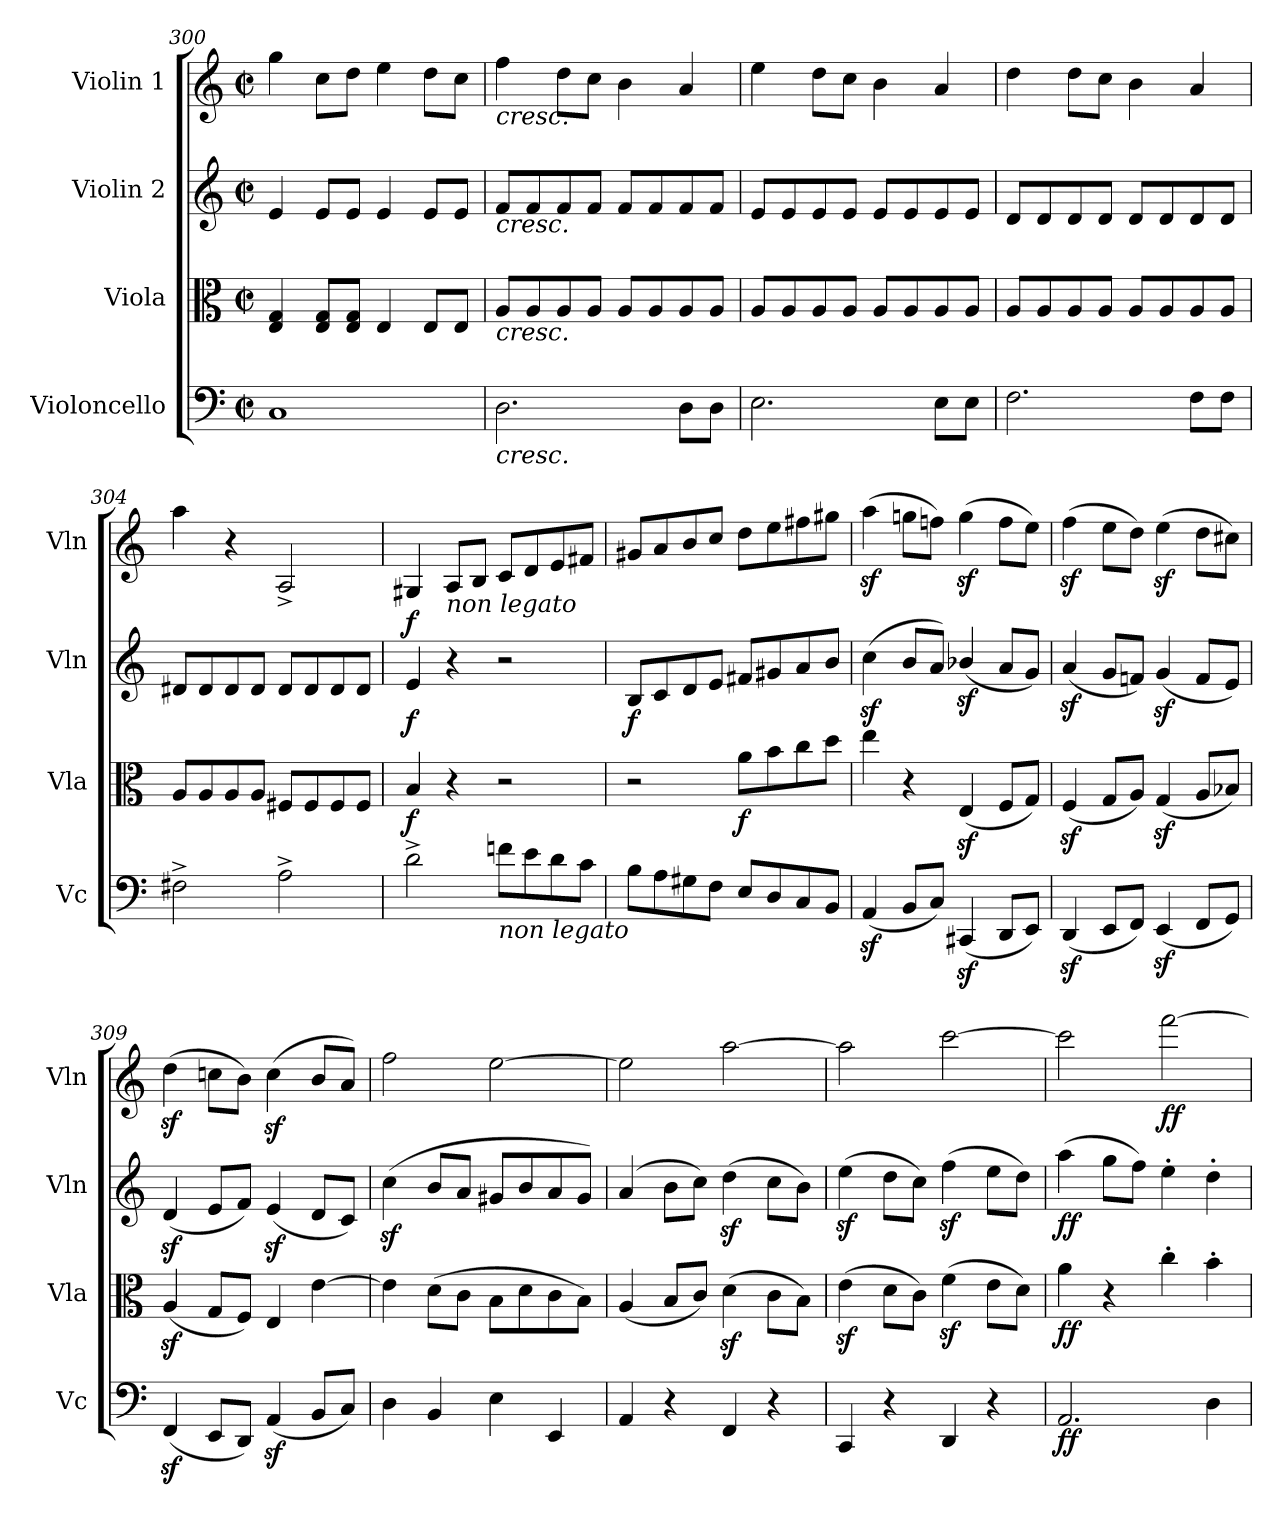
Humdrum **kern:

**kern	**dynam	**kern	**dynam	**kern	**dynam	**kern	**dynam
*part4	*part4	*part3	*part3	*part2	*part2	*part1	*part1
*staff4	*staff4	*staff3	*staff3	*staff2	*staff2	*staff1	*staff1
*I"Violoncello	*	*I"Viola	*	*I"Violin 2	*	*I"Violin 1	*
*I'Vc	*	*I'Vla	*	*I'Vln	*	*I'Vln	*
*clefF4	*	*clefC3	*	*clefG2	*	*clefG2	*
*k[]	*	*k[]	*	*k[]	*	*k[]	*
*M2/2	*	*M2/2	*	*M2/2	*	*M2/2	*
*met(c|)	*	*met(c|)	*	*met(c|)	*	*met(c|)	*
=300	=300	=300	=300	=300	=300	=300	=300
1C	.	4E/ 4G/	.	4e/	.	4gg\	.
.	.	8E/ 8G/L	.	8e/L	.	8cc\L	.
.	.	8E/ 8G/J	.	8e/J	.	8dd\J	.
.	.	4E/	.	4e/	.	4ee\	.
.	.	8E/L	.	8e/L	.	8dd\L	.
.	.	8E/J	.	8e/J	.	8cc\J	.
=301	=301	=301	=301	=301	=301	=301	=301
!	!	!	!	!	!	!LO:TX:b:i:t=cresc.	!
!	!	!	!	!LO:TX:b:i:t=cresc.	!	!	!
!	!	!LO:TX:b:i:t=cresc.	!	!	!	!	!
!LO:TX:b:i:t=cresc.	!	!	!	!	!	!	!
2.D\	.	8A/L	.	8f/L	.	4ff\	.
.	.	8A/	.	8f/	.	.	.
.	.	8A/	.	8f/	.	8dd\L	.
.	.	8A/J	.	8f/J	.	8cc\J	.
.	.	8A/L	.	8f/L	.	4b\	.
.	.	8A/	.	8f/	.	.	.
8D\L	.	8A/	.	8f/	.	4a/	.
8D\J	.	8A/J	.	8f/J	.	.	.
=302	=302	=302	=302	=302	=302	=302	=302
2.E\	.	8A/L	.	8e/L	.	4ee\	.
.	.	8A/	.	8e/	.	.	.
.	.	8A/	.	8e/	.	8dd\L	.
.	.	8A/J	.	8e/J	.	8cc\J	.
.	.	8A/L	.	8e/L	.	4b\	.
.	.	8A/	.	8e/	.	.	.
8E\L	.	8A/	.	8e/	.	4a/	.
8E\J	.	8A/J	.	8e/J	.	.	.
=303	=303	=303	=303	=303	=303	=303	=303
2.F\	.	8A/L	.	8d/L	.	4dd\	.
.	.	8A/	.	8d/	.	.	.
.	.	8A/	.	8d/	.	8dd\L	.
.	.	8A/J	.	8d/J	.	8cc\J	.
.	.	8A/L	.	8d/L	.	4b\	.
.	.	8A/	.	8d/	.	.	.
8F\L	.	8A/	.	8d/	.	4a/	.
8F\J	.	8A/J	.	8d/J	.	.	.
!!LO:LB:g=z
=304	=304	=304	=304	=304	=304	=304	=304
2F#X^\	.	8A/L	.	8d#X/L	.	4aa\	.
.	.	8A/	.	8d#/	.	.	.
.	.	8A/	.	8d#/	.	4r	.
.	.	8A/J	.	8d#/J	.	.	.
2A^\	.	8F#X/L	.	8d#/L	.	2A^/	.
.	.	8F#/	.	8d#/	.	.	.
.	.	8F#/	.	8d#/	.	.	.
.	.	8F#/J	.	8d#/J	.	.	.
=305	=305	=305	=305	=305	=305	=305	=305
!	!	!	!LO:DY:b	!	!LO:DY:b	!	!LO:DY:b
2d^\	.	4B/	f	4e/	f	4G#X/	f
!	!	!	!	!	!	!LO:TX:b:i:t=non legato	!
.	.	4r	.	4r	.	8A/L	.
.	.	.	.	.	.	8B/J	.
!LO:TX:b:i:t=non legato	!	!	!	!	!	!	!
8fn\L	.	2r	.	2r	.	8c/L	.
8e\	.	.	.	.	.	8d/	.
8d\	.	.	.	.	.	8e/	.
8c\J	.	.	.	.	.	8f#X/J	.
=306	=306	=306	=306	=306	=306	=306	=306
!	!	!	!	!	!LO:DY:b	!	!
8B\L	.	2r	.	8B/L	f	8g#X/L	.
8A\	.	.	.	8c/	.	8a/	.
8G#X\	.	.	.	8d/	.	8b/	.
8F\J	.	.	.	8e/J	.	8cc/J	.
!	!	!	!LO:DY:b	!	!	!	!
8E/L	.	8a\L	f	8f#X/L	.	8dd\L	.
8D/	.	8b\	.	8g#X/	.	8ee\	.
8C/	.	8cc\	.	8a/	.	8ff#X\	.
8BB/J	.	8dd\J	.	8b/J	.	8gg#X\J	.
!!LO:PB:g=z
=307	=307	=307	=307	=307	=307	=307	=307
(4AAz</	.	4ee\	.	(4ccz<\	.	(4aaz<\	.
8BB/L	.	4r	.	8b/L	.	8ggn\L	.
8C/J)	.	.	.	8a/J)	.	8ffn\J)	.
(4CC#Xz</	.	(4Ez</	.	(4b-Xz</	.	(4ggz<\	.
8DD/L	.	8F/L	.	8a/L	.	8ff\L	.
8EE/J)	.	8G/J)	.	8g/J)	.	8ee\J)	.
=308	=308	=308	=308	=308	=308	=308	=308
(4DDz</	.	(4Fz</	.	(4az</	.	(4ffz<\	.
8EE/L	.	8G/L	.	8g/L	.	8ee\L	.
8FF/J)	.	8A/J)	.	8fn/J)	.	8dd\J)	.
(4EEz</	.	(4Gz</	.	(4gz</	.	(4eez<\	.
8FF/L	.	8A/L	.	8f/L	.	8dd\L	.
8GG/J)	.	8B-X/J)	.	8e/J)	.	8cc#X\J)	.
=309	=309	=309	=309	=309	=309	=309	=309
(4FFz</	.	(4Az</	.	(4dz</	.	(4ddz<\	.
8EE/L	.	8G/L	.	8e/L	.	8ccn\L	.
8DD/J)	.	8F/J)	.	8f/J)	.	8b\J)	.
(4AAz</	.	4E/	.	(4ez</	.	(4ccz<\	.
8BB/L	.	[4e\	.	8d/L	.	8b/L	.
8C/J)	.	.	.	8c/J)	.	8a/J)	.
=310	=310	=310	=310	=310	=310	=310	=310
4D\	.	4e\]	.	(4ccz<\	.	2ff\	.
4BB/	.	(8d\L	.	8b/L	.	.	.
.	.	8c\J	.	8a/J	.	.	.
4E\	.	8B\L	.	8g#X/L	.	[2ee\	.
.	.	8d\	.	8b/	.	.	.
4EE/	.	8c\	.	8a/	.	.	.
.	.	8B\J)	.	8g#/J)	.	.	.
=311	=311	=311	=311	=311	=311	=311	=311
4AA/	.	(4A/	.	(4a/	.	2ee\]	.
4r	.	8B/L	.	8b\L	.	.	.
.	.	8c/J)	.	8cc\J)	.	.	.
4FF/	.	(4dz<\	.	(4ddz<\	.	[2aa\	.
4r	.	8c\L	.	8cc\L	.	.	.
.	.	8B\J)	.	8b\J)	.	.	.
=312	=312	=312	=312	=312	=312	=312	=312
4CC/	.	(4ez<\	.	(4eez<\	.	2aa\]	.
4r	.	8d\L	.	8dd\L	.	.	.
.	.	8c\J)	.	8cc\J)	.	.	.
4DD/	.	(4fz<\	.	(4ffz<\	.	[2ccc\	.
4r	.	8e\L	.	8ee\L	.	.	.
.	.	8d\J)	.	8dd\J)	.	.	.
=313	=313	=313	=313	=313	=313	=313	=313
!	!LO:DY:b	!	!LO:DY:b	!	!LO:DY:b	!	!
2.AA/	ff	4a\	ff	(4aa\	ff	2ccc\]	.
.	.	4r	.	8gg\L	.	.	.
.	.	.	.	8ff\J)	.	.	.
!	!	!	!	!	!	!	!LO:DY:b
.	.	4cc'\	.	4ee'\	.	[2fff\	ff
4D\	.	4b'\	.	4dd'\	.	.	.
=	=	=	=	=	=	=	=
*-	*-	*-	*-	*-	*-	*-	*-
